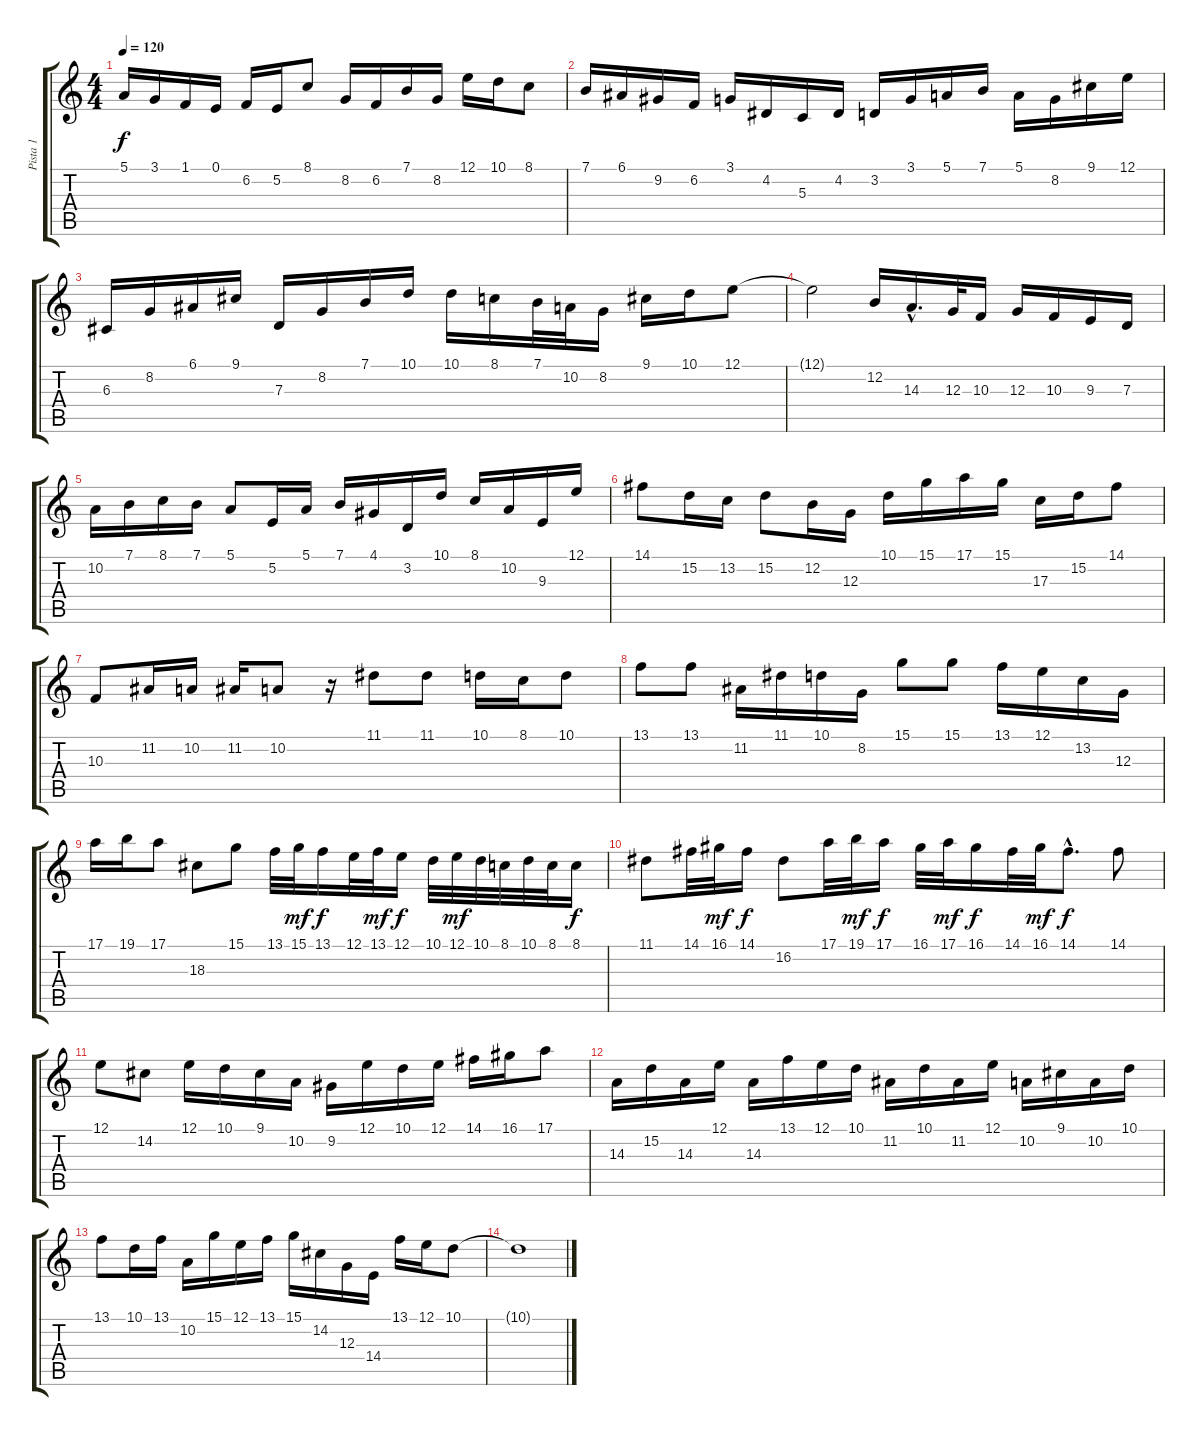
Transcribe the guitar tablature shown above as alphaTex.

\track ("Pista 1" "Pista 1") {instrument acousticgrandpiano}
\staff {score tabs}
\tuning (E4 B3 G3 D3 A2 E2) {hide}
\ts (4 4)
\tempo 120
\clef g2
\ks c
5.1.16{dy f} 3.1.16 1.1.16 0.1.16 6.2.16 5.2.16 8.1.8 8.2.16 6.2.16 7.1.16 8.2.16 12.1.16 10.1.16 8.1.8 |
7.1.16 6.1.16 9.2.16 6.2.16 3.1.16 4.2.16 5.3.16 4.2.16 3.2.16 3.1.16 5.1.16 7.1.16 5.1.16 8.2.16 9.1.16 12.1.16 |
6.3.16 8.2.16 6.1.16 9.1.16 7.3.16 8.2.16 7.1.16 10.1.16 10.1.16 8.1.16 7.1.32 10.2.32 8.2.16 9.1.16 10.1.16 12.1.8 |
12.1{t}.2 12.2.16 14.3{hac}.16{d} 12.3.32 10.3.16 12.3.16 10.3.16 9.3.16 7.3.16 |
10.2.16 7.1.16 8.1.16 7.1.16 5.1.8 5.2.16 5.1.16 7.1.16 4.1.16 3.2.16 10.1.16 8.1.16 10.2.16 9.3.16 12.1.16 |
14.1.8 15.2.16 13.2.16 15.2.8 12.2.16 12.3.16 10.1.16 15.1.16 17.1.16 15.1.16 17.3.16 15.2.16 14.1.8 |
10.3.8 11.2.16 10.2.16 11.2.16 10.2.8 r.16 11.1.8 11.1.8 10.1.16 8.1.16 10.1.8 |
13.1.8 13.1.8 11.2.16 11.1.16 10.1.16 8.2.16 15.1.8 15.1.8 13.1.16 12.1.16 13.2.16 12.3.16 |
17.1.16 19.1.16 17.1.8 18.3.8 15.1.8 13.1.32 15.1.32{dy mf} 13.1.16{dy f} 12.1.32 13.1.32{dy mf} 12.1.16{dy f} 10.1.32 12.1.32{dy mf} 10.1.32 8.1.32 10.1.32 8.1.32 8.1.16{dy f} |
11.1.8 14.1.32 16.1.32{dy mf} 14.1.16{dy f} 16.2.8 17.1.32 19.1.32{dy mf} 17.1.16{dy f} 16.1.32 17.1.32{dy mf} 16.1.16{dy f} 14.1.32 16.1.32{dy mf} 14.1{hac}.8{d dy f} 14.1.8 |
12.1.8 14.2.8 12.1.16 10.1.16 9.1.16 10.2.16 9.2.16 12.1.16 10.1.16 12.1.16 14.1.16 16.1.16 17.1.8 |
14.3.16 15.2.16 14.3.16 12.1.16 14.3.16 13.1.16 12.1.16 10.1.16 11.2.16 10.1.16 11.2.16 12.1.16 10.2.16 9.1.16 10.2.16 10.1.16 |
13.1.8 10.1.16 13.1.16 10.2.16 15.1.16 12.1.16 13.1.16 15.1.16 14.2.16 12.3.16 14.4.16 13.1.16 12.1.16 10.1.8 |
10.1{t}.1
